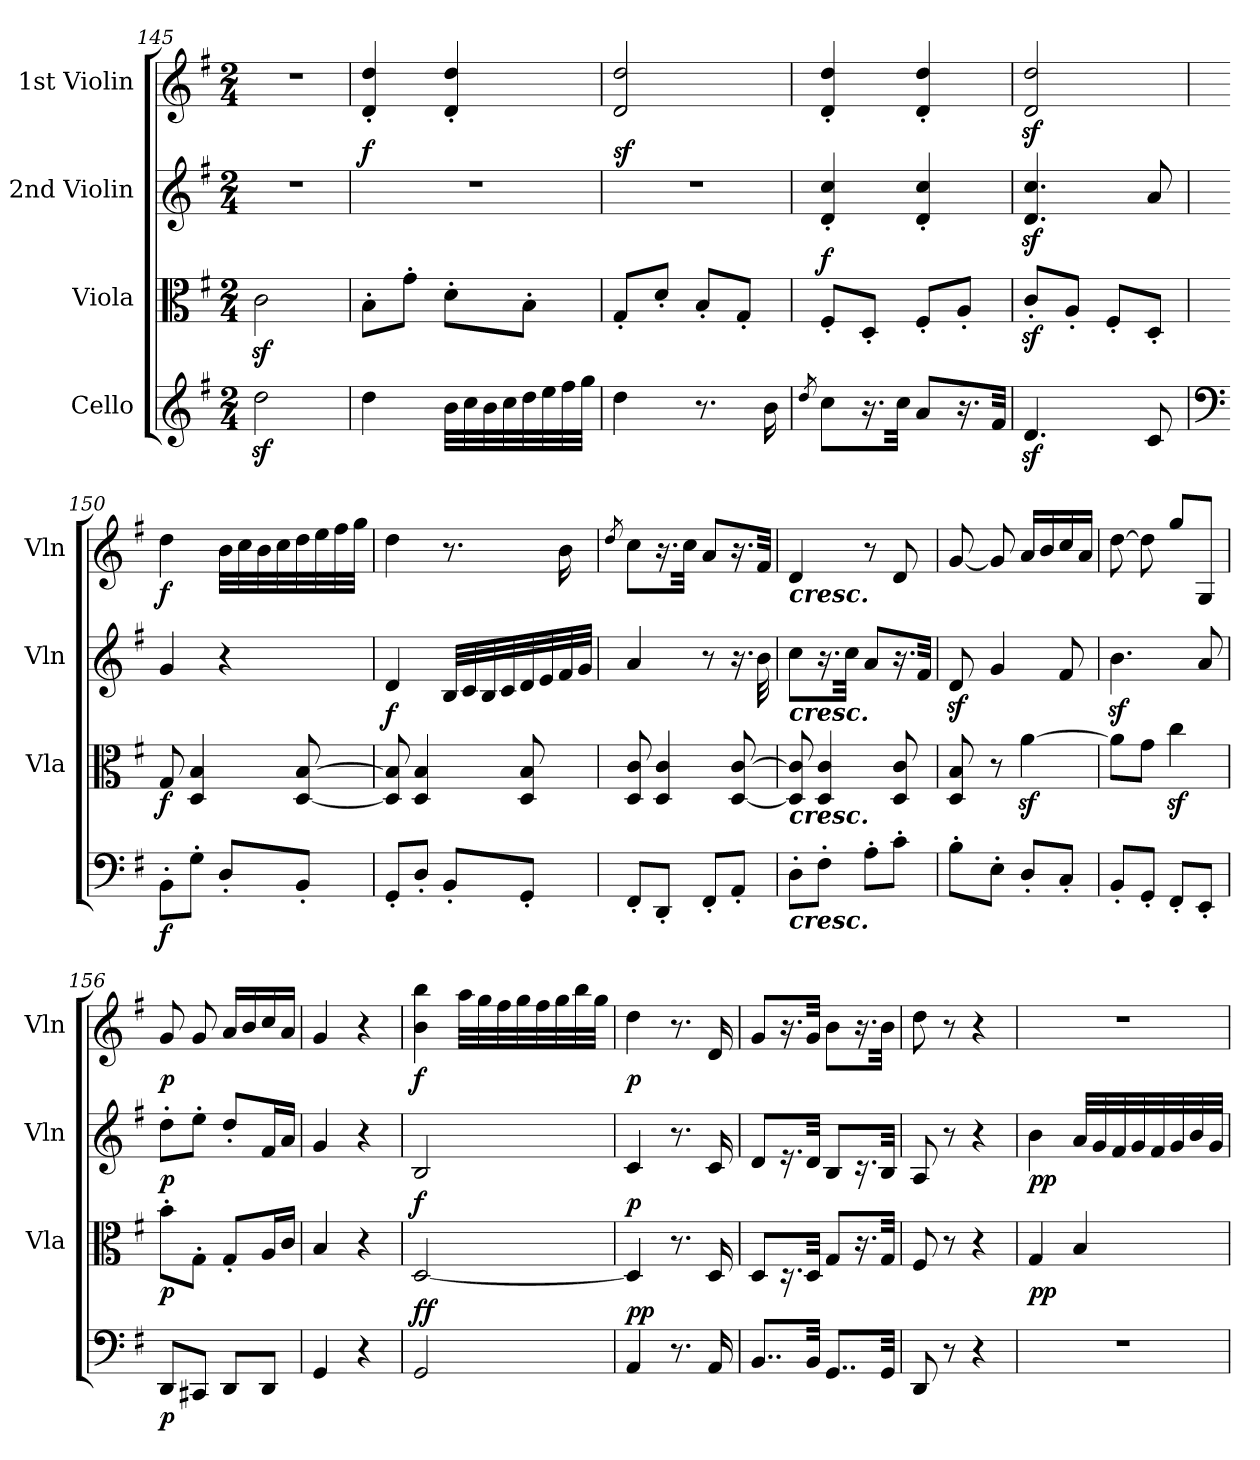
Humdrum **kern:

**kern	**dynam	**kern	**dynam	**kern	**dynam	**kern	**dynam
*part4	*part4	*part3	*part3	*part2	*part2	*part1	*part1
*staff4	*staff4	*staff3	*staff3	*staff2	*staff2	*staff1	*staff1
*I"Cello	*	*I"Viola	*	*I"2nd Violin	*	*I"1st Violin	*
*	*	*I'Vla	*	*I'Vln	*	*I'Vln	*
*clefG2	*	*clefC3	*	*clefG2	*	*clefG2	*
*k[f#]	*	*k[f#]	*	*k[f#]	*	*k[f#]	*
*G:	*	*G:	*	*G:	*	*G:	*
*M2/4	*	*M2/4	*	*M2/4	*	*M2/4	*
=145	=145	=145	=145	=145	=145	=145	=145
2ddz<\	.	2cz<\	.	2r	.	2r	.
=146	=146	=146	=146	=146	=146	=146	=146
!	!	!	!	!	!LO:DY:a	!	!
4dd\	.	8B'\L	.	2r	f	4d/' 4dd/'	.
.	.	8g'\J	.	.	.	.	.
32b\LLL	.	8d'\L	.	.	.	4d/' 4dd/'	.
32cc\	.	.	.	.	.	.	.
32b\	.	.	.	.	.	.	.
32cc\	.	.	.	.	.	.	.
32dd\	.	8B'\J	.	.	.	.	.
32ee\	.	.	.	.	.	.	.
32ff#\	.	.	.	.	.	.	.
32gg\JJJ	.	.	.	.	.	.	.
=147	=147	=147	=147	=147	=147	=147	=147
!	!	!	!	!	!LO:DY:a	!	!
4dd\	.	8G'/L	.	2r	sf	2d/ 2dd/	.
.	.	8d'/J	.	.	.	.	.
8.r	.	8B'/L	.	.	.	.	.
.	.	8G'/J	.	.	.	.	.
16b\	.	.	.	.	.	.	.
=148	=148	=148	=148	=148	=148	=148	=148
8qdd/	.	.	.	.	.	.	.
!	!	!	!LO:DY:a	!	!	!	!
8cc\L	.	8F#'/L	f	4d/' 4cc/'	.	4d/' 4dd/'	.
16.r	.	8D'/J	.	.	.	.	.
32cc\Jkk	.	.	.	.	.	.	.
8a/L	.	8F#'/L	.	4d/' 4cc/'	.	4d/' 4dd/'	.
16.r	.	8A'/J	.	.	.	.	.
32f#/Jkk	.	.	.	.	.	.	.
=149	=149	=149	=149	=149	=149	=149	=149
4.dz</	.	8cz<'/L	.	4.d/z< 4.cc/z<	.	2d/z< 2dd/z<	.
.	.	8A'/J	.	.	.	.	.
.	.	8F#'/L	.	.	.	.	.
8c/	.	8D'/J	.	8a/	.	.	.
=150	=150	=150	=150	=150	=150	=150	=150
*clefF4	*	*	*	*	*	*	*
!	!LO:DY:b	!	!LO:DY:b	!	!	!	!LO:DY:b
8BB'\L	f	8G/	f	4g/	.	4dd\	f
8G'\J	.	4D/ 4B/	.	.	.	.	.
8D'/L	.	.	.	4r	.	32b\LLL	.
.	.	.	.	.	.	32cc\	.
.	.	.	.	.	.	32b\	.
.	.	.	.	.	.	32cc\	.
8BB'/J	.	[8D/ [8B/	.	.	.	32dd\	.
.	.	.	.	.	.	32ee\	.
.	.	.	.	.	.	32ff#\	.
.	.	.	.	.	.	32gg\JJJ	.
=151	=151	=151	=151	=151	=151	=151	=151
!	!	!	!LO:DY:a	!	!	!	!
8GG'/L	.	8D/] 8B/]	f	4d/	.	4dd\	.
8D'/J	.	4D/ 4B/	.	.	.	.	.
8BB'/L	.	.	.	32B/LLL	.	8.r	.
.	.	.	.	32c/	.	.	.
.	.	.	.	32B/	.	.	.
.	.	.	.	32c/	.	.	.
8GG'/J	.	8D/ 8B/	.	32d/	.	.	.
.	.	.	.	32e/	.	.	.
.	.	.	.	32f#/	.	16b\	.
.	.	.	.	32g/JJJ	.	.	.
=152	=152	=152	=152	=152	=152	=152	=152
.	.	.	.	.	.	8qdd/	.
8FF#'/L	.	8D/ 8c/	.	4a/	.	8cc\L	.
8DD'/J	.	4D/ 4c/	.	.	.	16.r	.
.	.	.	.	.	.	32cc\Jkk	.
8FF#'/L	.	.	.	8r	.	8a/L	.
8AA'/J	.	[8D/ [8c/	.	16.r	.	16.r	.
.	.	.	.	32b\	.	32f#/Jkk	.
=153	=153	=153	=153	=153	=153	=153	=153
!	!	!	!	!	!	!LO:TX:b:Bi:t=cresc.	!
!	!	!	!	!LO:TX:b:Bi:t=cresc.	!	!	!
!	!	!LO:TX:b:Bi:t=cresc.	!	!	!	!	!
!LO:TX:b:Bi:t=cresc.	!	!	!	!	!	!	!
8D'\L	.	8D/] 8c/]	.	8cc\L	.	4d/	.
8F#'\J	.	4D/ 4c/	.	16.r	.	.	.
.	.	.	.	32cc\Jkk	.	.	.
8A'\L	.	.	.	8a/L	.	8r	.
8c'\J	.	8D/ 8c/	.	16.r	.	8d/	.
.	.	.	.	32f#/Jkk	.	.	.
=154	=154	=154	=154	=154	=154	=154	=154
8B'\L	.	8D/ 8B/	.	8dz</	.	[8g/	.
8E'\J	.	8r	.	4g/	.	8g/]	.
8D'/L	.	[4az<\	.	.	.	16a/LL	.
.	.	.	.	.	.	16b/	.
8C'/J	.	.	.	8f#/	.	16cc/	.
.	.	.	.	.	.	16a/JJ	.
=155	=155	=155	=155	=155	=155	=155	=155
8BB'/L	.	8a\L]	.	4.bz<\	.	[8dd\	.
8GG'/J	.	8g\J	.	.	.	8dd\]	.
8FF#'/L	.	4ccz<\	.	.	.	8gg/L	.
8EE'/J	.	.	.	8a/	.	8G/J	.
=156	=156	=156	=156	=156	=156	=156	=156
!	!LO:DY:b	!	!LO:DY:b	!	!LO:DY:b	!	!LO:DY:b
8DD/L	p	8b'\L	p	8dd'\L	p	8g/	p
8CC#X/J	.	8G'\J	.	8ee'\J	.	8g/	.
8DD/L	.	8G'/L	.	8dd'/L	.	16a/LL	.
.	.	.	.	.	.	16b/	.
8DD/J	.	16A/L	.	16f#/L	.	16cc/	.
.	.	16c/JJ	.	16a/JJ	.	16a/JJ	.
=157	=157	=157	=157	=157	=157	=157	=157
4GG/	.	4B/	.	4g/	.	4g/	.
4r	.	4r	.	4r	.	4r	.
=158	=158	=158	=158	=158	=158	=158	=158
!	!LO:DY:b	!	!	!	!	!	!
!	!LO:DY:n=1:a	!	!LO:DY:a	!	!	!	!LO:DY:b
2GG/	f f	[2D/	f	2B/	.	4b\ 4bb\	f
.	.	.	.	.	.	32aa\LLL	.
.	.	.	.	.	.	32gg\	.
.	.	.	.	.	.	32ff#\	.
.	.	.	.	.	.	32gg\	.
.	.	.	.	.	.	32ff#\	.
.	.	.	.	.	.	32gg\	.
.	.	.	.	.	.	32bb\	.
.	.	.	.	.	.	32gg\JJJ	.
=159	=159	=159	=159	=159	=159	=159	=159
!	!LO:DY:b	!	!	!	!	!	!
!	!LO:DY:n=1:a	!	!LO:DY:a	!	!	!	!LO:DY:b
4AA/	p p	4D/]	p	4c/	.	4dd\	p
8.r	.	8.r	.	8.r	.	8.r	.
16AA/	.	16D/	.	16c/	.	16d/	.
=160	=160	=160	=160	=160	=160	=160	=160
8..BB/L	.	8D/L	.	8d/L	.	8g/L	.
.	.	16.r	.	16.r	.	16.r	.
32BB/Jkk	.	32D/Jkk	.	32d/Jkk	.	32g/Jkk	.
8..GG/L	.	8G/L	.	8B/L	.	8b\L	.
.	.	16.r	.	16.r	.	16.r	.
32GG/Jkk	.	32G/Jkk	.	32B/Jkk	.	32b\Jkk	.
=161	=161	=161	=161	=161	=161	=161	=161
8DD/	.	8F#/	.	8A/	.	8dd\	.
8r	.	8r	.	8r	.	8r	.
4r	.	4r	.	4r	.	4r	.
=162	=162	=162	=162	=162	=162	=162	=162
!	!	!	!LO:DY:b	!	!LO:DY:b	!	!
2r	.	4G/	pp	4b\	pp	2r	.
.	.	4B/	.	32a/LLL	.	.	.
.	.	.	.	32g/	.	.	.
.	.	.	.	32f#/	.	.	.
.	.	.	.	32g/	.	.	.
.	.	.	.	32f#/	.	.	.
.	.	.	.	32g/	.	.	.
.	.	.	.	32b/	.	.	.
.	.	.	.	32g/JJJ	.	.	.
=	=	=	=	=	=	=	=
*-	*-	*-	*-	*-	*-	*-	*-
